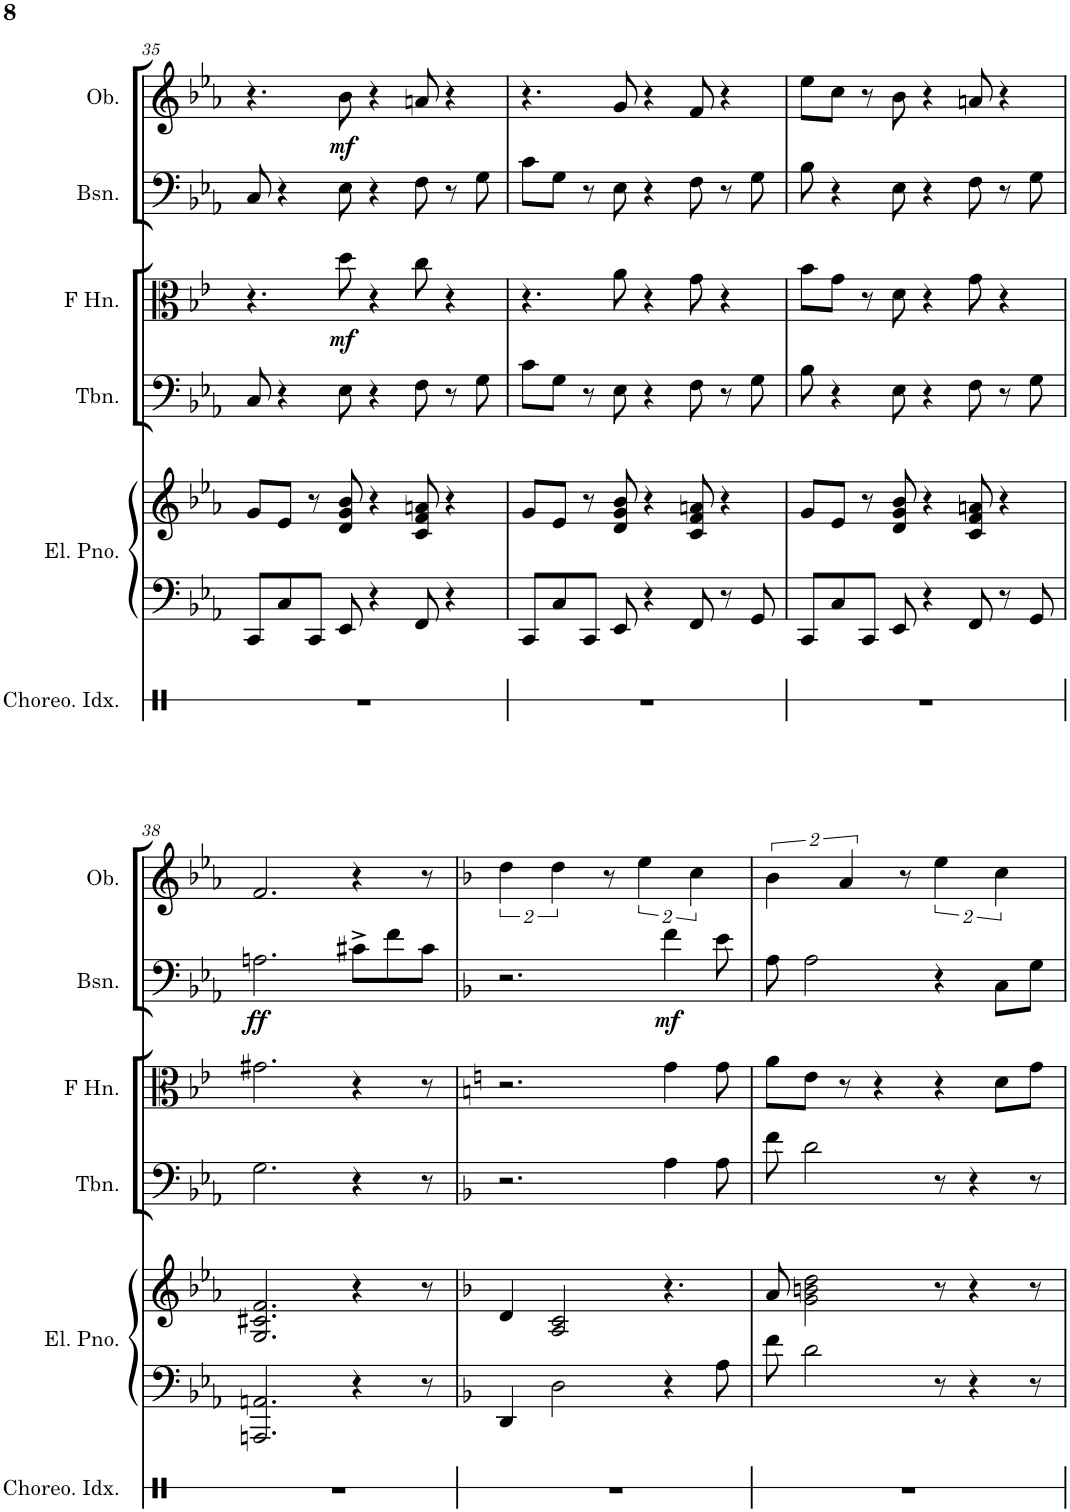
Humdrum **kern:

**kern	**kern	**kern	**kern	**kern	**dynam	**kern	**dynam	**kern	**dynam
*part6	*part5	*part5	*part4	*part3	*part3	*part2	*part2	*part1	*part1
*staff7	*staff6	*staff5	*staff4	*staff3	*staff3	*staff2	*staff2	*staff1	*staff1
*I"Choreographic Index	*I"Electric Piano	*	*I"Trombone	*I"Horn in F	*	*I"Bassoon	*	*I"Oboe	*
*I'Choreo. Idx.	*I'El. Pno.	*	*I'Tbn.	*	*	*I'Bsn.	*	*I'Ob.	*
!!LO:PB:g=z
*clefX	*clefF4	*clefG2	*clefF4	*clefC3	*	*clefF4	*	*clefG2	*
*	*	*	*	*Trd4c7	*	*	*	*	*
*k[b-]	*k[b-e-a-]	*k[b-e-a-]	*k[b-e-a-]	*k[b-e-]	*	*k[b-e-a-]	*	*k[b-e-a-]	*
*M9/8	*M9/8	*M9/8	*M9/8	*M9/8	*	*M9/8	*	*M9/8	*
=35	=35	=35	=35	=35	=35	=35	=35	=35	=35
8%9r	8CC/L	8g/L	8C/	4.r	.	8C/	.	4.r	.
.	8C/	8e-/J	4r	.	.	4r	.	.	.
.	8CC/J	8r	.	.	.	.	.	.	.
!	!	!	!	!	!LO:DY:b	!	!	!	!LO:DY:b
.	8EE-/	8d/ 8g/ 8b-/	8E-\	8dd\	mf	8E-\	.	8b-\	mf
.	4r	4r	4r	4r	.	4r	.	4r	.
.	8FF/	8c/ 8f/ 8an/	8F\	8cc\	.	8F\	.	8an/	.
.	4r	4r	8r	4r	.	8r	.	4r	.
.	.	.	8G\	.	.	8G\	.	.	.
=36	=36	=36	=36	=36	=36	=36	=36	=36	=36
8%9r	8CC/L	8g/L	8c\L	4.r	.	8c\L	.	4.r	.
.	8C/	8e-/J	8G\J	.	.	8G\J	.	.	.
.	8CC/J	8r	8r	.	.	8r	.	.	.
.	8EE-/	8d/ 8g/ 8b-/	8E-\	8a\	.	8E-\	.	8g/	.
.	4r	4r	4r	4r	.	4r	.	4r	.
.	8FF/	8c/ 8f/ 8an/	8F\	8g\	.	8F\	.	8f/	.
.	8r	4r	8r	4r	.	8r	.	4r	.
.	8GG/	.	8G\	.	.	8G\	.	.	.
=37	=37	=37	=37	=37	=37	=37	=37	=37	=37
8%9r	8CC/L	8g/L	8B-\	8b-\L	.	8B-\	.	8ee-\L	.
.	8C/	8e-/J	4r	8g\J	.	4r	.	8cc\J	.
.	8CC/J	8r	.	8r	.	.	.	8r	.
.	8EE-/	8d/ 8g/ 8b-/	8E-\	8d\	.	8E-\	.	8b-\	.
.	4r	4r	4r	4r	.	4r	.	4r	.
.	8FF/	8c/ 8f/ 8an/	8F\	8g\	.	8F\	.	8an/	.
.	8r	4r	8r	4r	.	8r	.	4r	.
.	8GG/	.	8G\	.	.	8G\	.	.	.
!!LO:LB:g=z
=38	=38	=38	=38	=38	=38	=38	=38	=38	=38
!	!	!	!	!	!	!	!LO:DY:b	!	!
8%9r	2.AAAn/ 2.AAn/	2.G/ 2.c#X/ 2.f/	2.G\	2.g#X\	.	2.An\	ff	2.f/	.
.	4r	4r	4r	4r	.	8c#X^\L	.	4r	.
.	.	.	.	.	.	8f\	.	.	.
.	8r	8r	8r	8r	.	8c#\J	.	8r	.
=39	=39	=39	=39	=39	=39	=39	=39	=39	=39
*	*k[b-]	*k[b-]	*k[b-]	*k[]	*	*k[b-]	*	*k[b-]	*
8%9r	4DD/	4d/	2.r	2.r	.	2.r	.	4dd\	.
.	2D\	2A/ 2c/	.	.	.	.	.	4dd\	.
.	.	.	.	.	.	.	.	8r	.
.	.	.	.	.	.	.	.	4ee\	.
!	!	!	!	!	!	!	!LO:DY:b	!	!
.	4r	4.r	4A\	4g\	.	4f\	mf	.	.
.	.	.	.	.	.	.	.	4cc\	.
.	8A\	.	8A\	8g\	.	8e\	.	.	.
=40	=40	=40	=40	=40	=40	=40	=40	=40	=40
8%9r	8f\	8a/	8f\	8a\L	.	8A\	.	4b-\	.
.	2d\	2g\ 2bn\ 2dd\	2d\	8e\J	.	2A\	.	.	.
.	.	.	.	8r	.	.	.	4a/	.
.	.	.	.	4r	.	.	.	.	.
.	.	.	.	.	.	.	.	8r	.
.	8r	8r	8r	4r	.	4r	.	4ee\	.
.	4r	4r	4r	.	.	.	.	.	.
.	.	.	.	8d\L	.	8C\L	.	4cc\	.
.	8r	8r	8r	8g\J	.	8G\J	.	.	.
=	=	=	=	=	=	=	=	=	=
*-	*-	*-	*-	*-	*-	*-	*-	*-	*-
